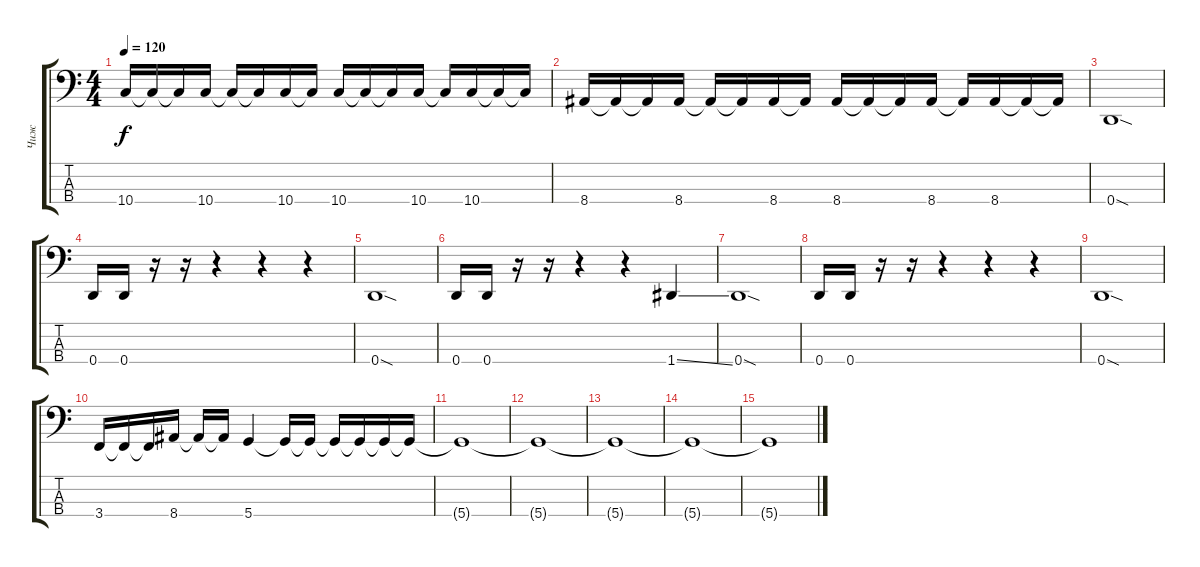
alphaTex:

\track ("Чиж" "Чиж") {instrument electricbassfinger}
\staff {score tabs}
\tuning (G2 D2 A1 D1) {hide}
\ts (4 4)
\tempo 120
\clef f4
\ks c
10.4.16{dy f} 10.4{t}.16 10.4{t}.16 10.4.16 10.4{t}.16 10.4{t}.16 10.4.16 10.4{t}.16 10.4.16 10.4{t}.16 10.4{t}.16 10.4.16 10.4{t}.16 10.4.16 10.4{t}.16 10.4{t}.16 |
8.4.16 8.4{t}.16 8.4{t}.16 8.4.16 8.4{t}.16 8.4{t}.16 8.4.16 8.4{t}.16 8.4.16 8.4{t}.16 8.4{t}.16 8.4.16 8.4{t}.16 8.4.16 8.4{t}.16 8.4{t}.16 |
0.4{sod}.1 |
0.4.16 0.4.16 r.16 r.16 r.4 r.4 r.4 |
0.4{sod}.1 |
0.4.16 0.4.16 r.16 r.16 r.4 r.4 1.4{ss}.4 |
0.4{sod}.1 |
0.4.16 0.4.16 r.16 r.16 r.4 r.4 r.4 |
0.4{sod}.1 |
3.4.16 3.4{t}.16 3.4{t}.16 8.4.16 8.4{t}.16 8.4{t}.16 5.4.4 5.4{t}.16 5.4{t}.16 5.4{t}.16 5.4{t}.16 5.4{t}.16 5.4{t}.16 |
5.4{t}.1 |
5.4{t}.1 |
5.4{t}.1 |
5.4{t}.1 |
5.4{t}.1
